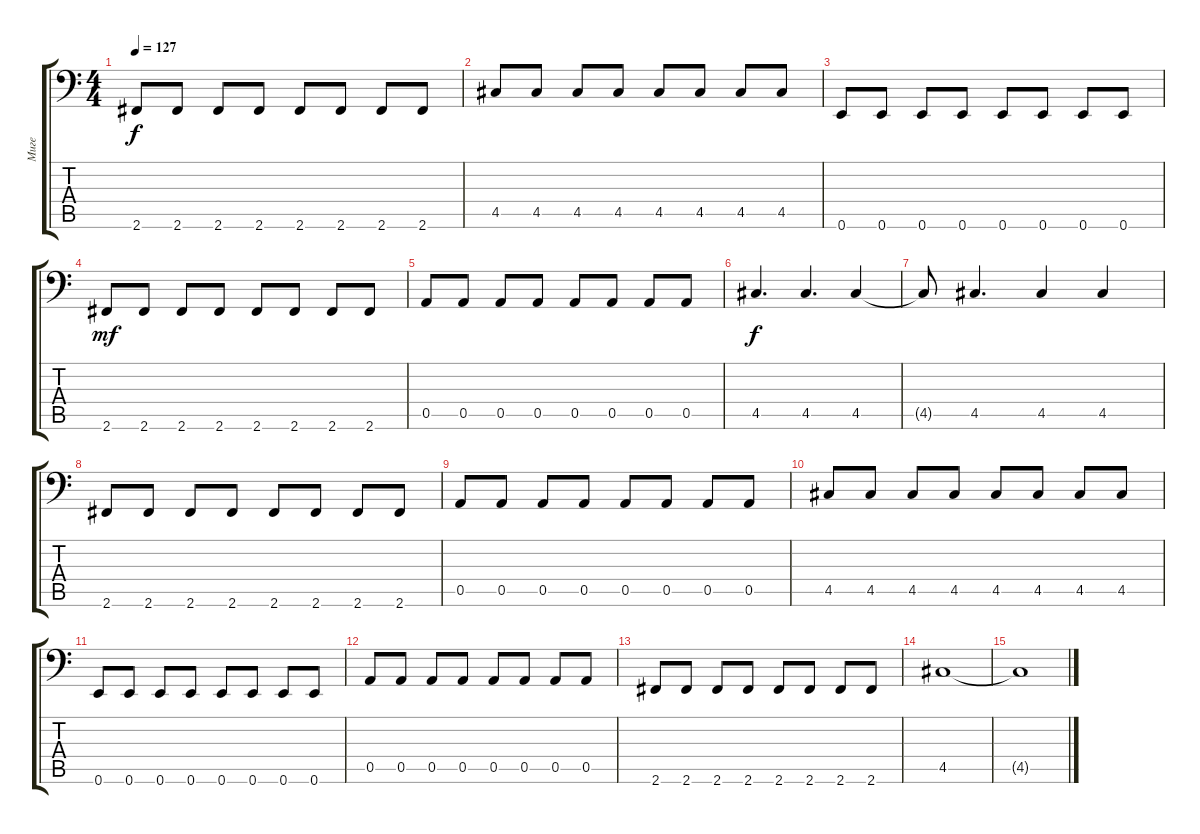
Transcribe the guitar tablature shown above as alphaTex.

\track ("Миге" "Миге") {instrument electricbassfinger}
\staff {score tabs}
\tuning (E3 B2 G2 D2 A1 E1) {hide}
\ts (4 4)
\tempo 127
\clef f4
\ks c
2.6.8{dy f} 2.6.8 2.6.8 2.6.8 2.6.8 2.6.8 2.6.8 2.6.8 |
4.5.8 4.5.8 4.5.8 4.5.8 4.5.8 4.5.8 4.5.8 4.5.8 |
0.6.8 0.6.8 0.6.8 0.6.8 0.6.8 0.6.8 0.6.8 0.6.8 |
2.6.8{dy mf} 2.6.8 2.6.8 2.6.8 2.6.8 2.6.8 2.6.8 2.6.8 |
0.5.8 0.5.8 0.5.8 0.5.8 0.5.8 0.5.8 0.5.8 0.5.8 |
4.5.4{d dy f} 4.5.4{d} 4.5.4 |
4.5{t}.8 4.5.4{d} 4.5.4 4.5.4 |
2.6.8 2.6.8 2.6.8 2.6.8 2.6.8 2.6.8 2.6.8 2.6.8 |
0.5.8 0.5.8 0.5.8 0.5.8 0.5.8 0.5.8 0.5.8 0.5.8 |
4.5.8 4.5.8 4.5.8 4.5.8 4.5.8 4.5.8 4.5.8 4.5.8 |
0.6.8 0.6.8 0.6.8 0.6.8 0.6.8 0.6.8 0.6.8 0.6.8 |
0.5.8 0.5.8 0.5.8 0.5.8 0.5.8 0.5.8 0.5.8 0.5.8 |
2.6.8 2.6.8 2.6.8 2.6.8 2.6.8 2.6.8 2.6.8 2.6.8 |
4.5.1 |
4.5{t}.1
